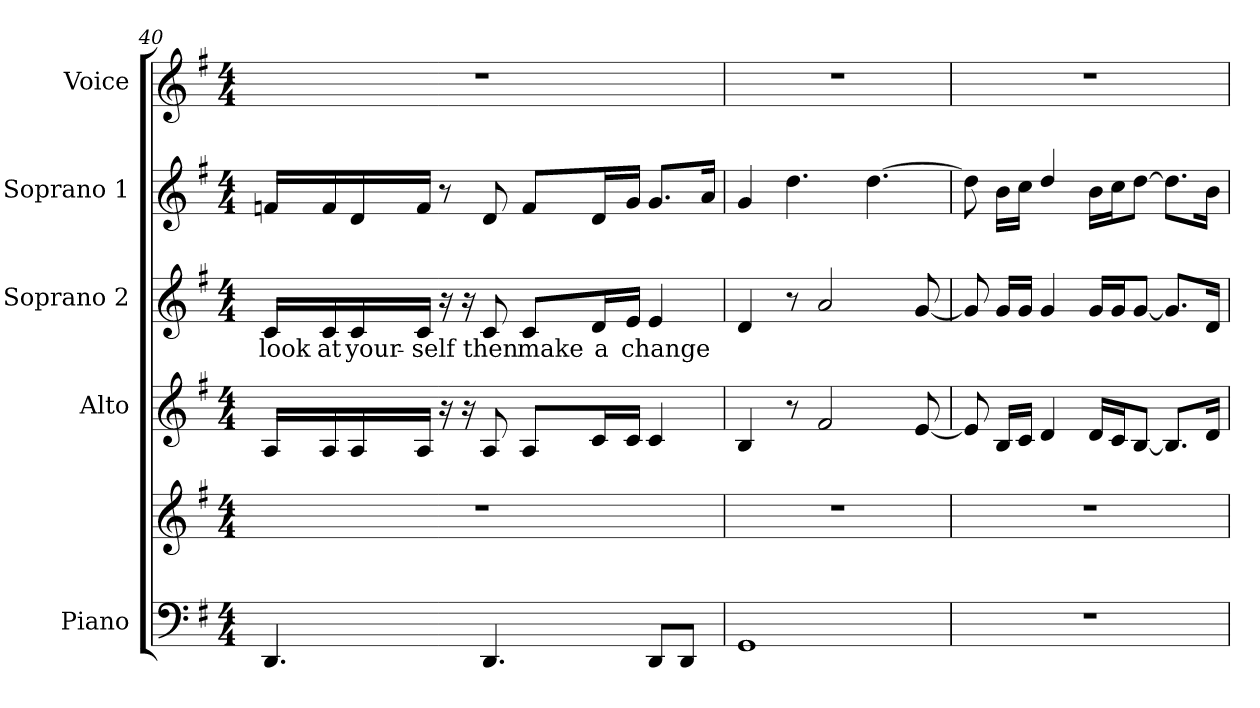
**kern	**kern	**kern	**kern	**text	**kern	**kern
*part5	*part5	*part4	*part3	*part3	*part2	*part1
*staff6	*staff5	*staff4	*staff3	*staff3	*staff2	*staff1
*I"Piano	*	*I"Alto	*I"Soprano 2	*	*I"Soprano 1	*I"Voice
*I'Pno.	*	*I'A.	*I'S2	*	*I'S1	*I'Vo.
!!LO:PB:g=z
*clefF4	*clefG2	*clefG2	*clefG2	*	*clefG2	*clefG2
*k[f#]	*k[f#]	*k[f#]	*k[f#]	*	*k[f#]	*k[f#]
*G:	*G:	*G:	*G:	*	*G:	*G:
*M4/4	*M4/4	*M4/4	*M4/4	*	*M4/4	*M4/4
=40	=40	=40	=40	=40	=40	=40
!	!	!	!	!LO:LY:b:color=#000000	!	!
4.DDi/	1r	16Ai/LL	16ci/LL	look	16fni/LL	1r
!	!	!	!	!LO:LY:b:color=#000000	!	!
.	.	16Ai/	16ci/	at	16fi/	.
!	!	!	!	!LO:LY:b:color=#000000	!	!
.	.	16Ai/	16ci/	your-	16di/	.
!	!	!	!	!LO:LY:b:color=#000000	!	!
.	.	16Ai/JJ	16ci/JJ	-self	16fi/JJ	.
.	.	16r	16r	.	8r	.
.	.	16r	16r	.	.	.
!	!	!	!	!LO:LY:b:color=#000000	!	!
4.DDi/	.	8Ai/	8ci/	then	8di/	.
!	!	!	!	!LO:LY:b:color=#000000	!	!
.	.	8Ai/L	8ci/L	make	8fi/L	.
!	!	!	!	!LO:LY:b:color=#000000	!	!
.	.	16ci/L	16di/L	a	16di/L	.
!	!	!	!	!LO:LY:b:color=#000000	!	!
.	.	16ci/JJ	16ei/JJ	change	16gi/JJ	.
8DDi/L	.	4ci/	4ei/	.	8.gi/L	.
8DDi/J	.	.	.	.	.	.
.	.	.	.	.	16ai/Jk	.
=41	=41	=41	=41	=41	=41	=41
1GGi	1r	4Bi/	4di/	.	4gi/	1r
.	.	8r	8r	.	4.ddi\	.
.	.	2f#i/	2ai/	.	.	.
.	.	.	.	.	[4.ddi\	.
.	.	[8ei/	[8gi/	.	.	.
=42	=42	=42	=42	=42	=42	=42
1r	1r	8ei/]	8gi/]	.	8ddi\]	1r
.	.	16Bi/LL	16gi/LL	.	16bi\LL	.
.	.	16ci/JJ	16gi/JJ	.	16cci\JJ	.
.	.	4di/	4gi/	.	4ddi/	.
.	.	16di/LL	16gi/LL	.	16bi\LL	.
.	.	16ci/J	16gi/J	.	16cci\J	.
.	.	[8Bi/J	[8gi/J	.	[8ddi\J	.
.	.	8.Bi/L]	8.gi/L]	.	8.ddi\L]	.
.	.	16di/Jk	16di/Jk	.	16bi\Jk	.
=	=	=	=	=	=	=
*-	*-	*-	*-	*-	*-	*-
